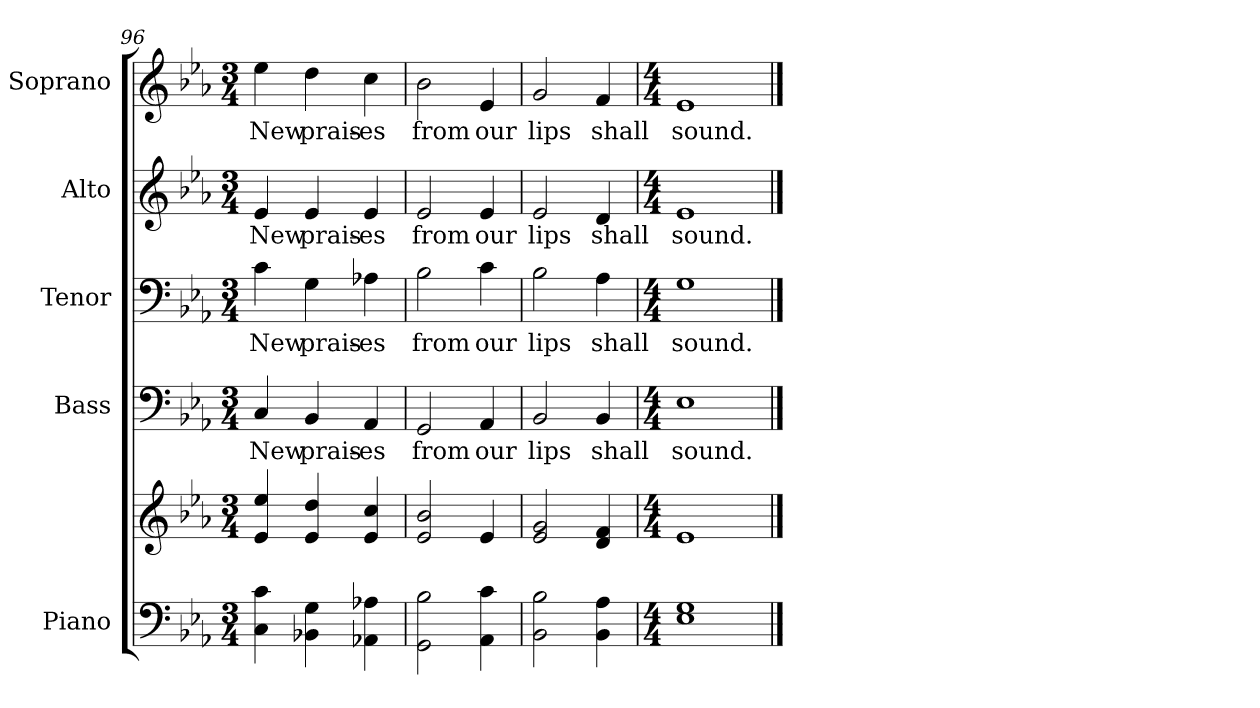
**kern	**kern	**kern	**text	**kern	**text	**kern	**text	**kern	**text
*part5	*part5	*part4	*part4	*part3	*part3	*part2	*part2	*part1	*part1
*staff6	*staff5	*staff4	*staff4	*staff3	*staff3	*staff2	*staff2	*staff1	*staff1
*I"Piano	*	*I"Bass	*	*I"Tenor	*	*I"Alto	*	*I"Soprano	*
*I'Pno.	*	*I'B.	*	*I'T.	*	*I'A.	*	*I'S.	*
*clefF4	*clefG2	*clefF4	*	*clefF4	*	*clefG2	*	*clefG2	*
*k[b-e-a-]	*k[b-e-a-]	*k[b-e-a-]	*	*k[b-e-a-]	*	*k[b-e-a-]	*	*k[b-e-a-]	*
*E-:	*E-:	*E-:	*	*E-:	*	*E-:	*	*E-:	*
*M3/4	*M3/4	*M3/4	*	*M3/4	*	*M3/4	*	*M3/4	*
=96	=96	=96	=96	=96	=96	=96	=96	=96	=96
!	!	!	!LO:LY:b:color=#000000	!	!	!	!	!	!
!	!	!	!	!	!LO:LY:b:color=#000000	!	!	!	!
!	!	!	!	!	!	!	!LO:LY:b:color=#000000	!	!
!	!	!	!	!	!	!	!	!	!LO:LY:b:color=#000000
4Ci\ 4ci	4e-i/ 4ee-i	4Ci/	New	4ci\	New	4e-i/	New	4ee-i\	New
!	!	!	!LO:LY:b:color=#000000	!	!	!	!	!	!
!	!	!	!	!	!LO:LY:b:color=#000000	!	!	!	!
!	!	!	!	!	!	!	!LO:LY:b:color=#000000	!	!
!	!	!	!	!	!	!	!	!	!LO:LY:b:color=#000000
4BB-Xi\ 4Gi	4e-i/ 4ddi	4BB-i/	prais-	4Gi\	prais-	4e-i/	prais-	4ddi\	prais-
!	!	!	!LO:LY:b:color=#000000	!	!	!	!	!	!
!	!	!	!	!	!LO:LY:b:color=#000000	!	!	!	!
!	!	!	!	!	!	!	!LO:LY:b:color=#000000	!	!
!	!	!	!	!	!	!	!	!	!LO:LY:b:color=#000000
4AA-Xi\ 4A-Xi	4e-i/ 4cci	4AA-i/	-es	4A-Xi\	-es	4e-i/	-es	4cci\	-es
!!LO:PB:g=z
=97	=97	=97	=97	=97	=97	=97	=97	=97	=97
!	!	!	!LO:LY:b:color=#000000	!	!	!	!	!	!
!	!	!	!	!	!LO:LY:b:color=#000000	!	!	!	!
!	!	!	!	!	!	!	!LO:LY:b:color=#000000	!	!
!	!	!	!	!	!	!	!	!	!LO:LY:b:color=#000000
2GGi\ 2B-i	2e-i/ 2b-i	2GGi/	from	2B-i\	from	2e-i/	from	2b-i\	from
!	!	!	!LO:LY:b:color=#000000	!	!	!	!	!	!
!	!	!	!	!	!LO:LY:b:color=#000000	!	!	!	!
!	!	!	!	!	!	!	!LO:LY:b:color=#000000	!	!
!	!	!	!	!	!	!	!	!	!LO:LY:b:color=#000000
4AA-i\ 4ci	4e-i/	4AA-i/	our	4ci\	our	4e-i/	our	4e-i/	our
=98	=98	=98	=98	=98	=98	=98	=98	=98	=98
!	!	!	!LO:LY:b:color=#000000	!	!	!	!	!	!
!	!	!	!	!	!LO:LY:b:color=#000000	!	!	!	!
!	!	!	!	!	!	!	!LO:LY:b:color=#000000	!	!
!	!	!	!	!	!	!	!	!	!LO:LY:b:color=#000000
2BB-i\ 2B-i	2e-i/ 2gi	2BB-i/	lips	2B-i\	lips	2e-i/	lips	2gi/	lips
!	!	!	!LO:LY:b:color=#000000	!	!	!	!	!	!
!	!	!	!	!	!LO:LY:b:color=#000000	!	!	!	!
!	!	!	!	!	!	!	!LO:LY:b:color=#000000	!	!
!	!	!	!	!	!	!	!	!	!LO:LY:b:color=#000000
4BB-i\ 4A-i	4di/ 4fi	4BB-i/	shall	4A-i\	shall	4di/	shall	4fi/	shall
=99	=99	=99	=99	=99	=99	=99	=99	=99	=99
*M4/4	*M4/4	*M4/4	*	*M4/4	*	*M4/4	*	*M4/4	*
!	!	!	!LO:LY:b:color=#000000	!	!	!	!	!	!
!	!	!	!	!	!LO:LY:b:color=#000000	!	!	!	!
!	!	!	!	!	!	!	!LO:LY:b:color=#000000	!	!
!	!	!	!	!	!	!	!	!	!LO:LY:b:color=#000000
1E-i 1Gi	1e-i	1E-i	sound.	1Gi	sound.	1e-i	sound.	1e-i	sound.
==	==	==	==	==	==	==	==	==	==
*-	*-	*-	*-	*-	*-	*-	*-	*-	*-
